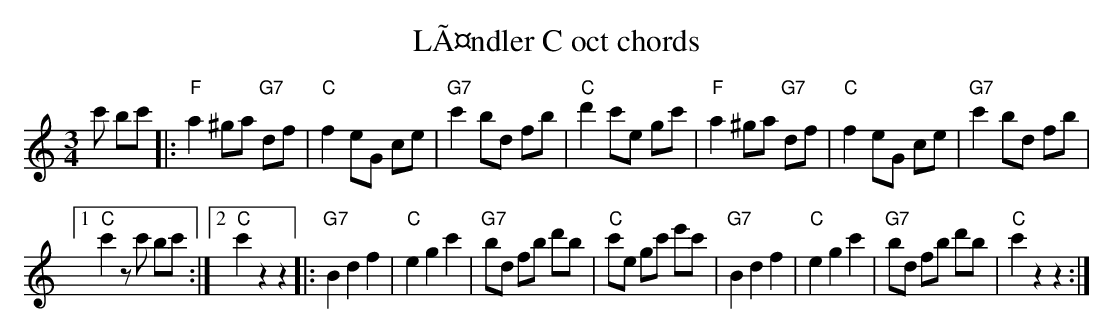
X:1
T:LÃ¤ndler C oct chords
M:3/4
L:1/8
K:Cmaj%%MIDI gchordon
c' bc' |: "F"a2 ^ga "G7"df | "C"f2 eG ce | "G7"c'2 bd fb | "C"d'2c'e gc' | "F"a2 ^ga "G7"df | "C"f2 eG ce | "G7"c'2 bd fb |1
"C"c'2 zc' bc' :|2 "C"c'2 z2z2 |: "G7"B2d2f2 | "C"e2g2c'2 | "G7"bd fb d'b | "C"c'e gc' e'c' | "G7"B2d2f2 | "C"e2g2c'2 | "G7"bd fb d'b | "C"c'2z2z2 :|
